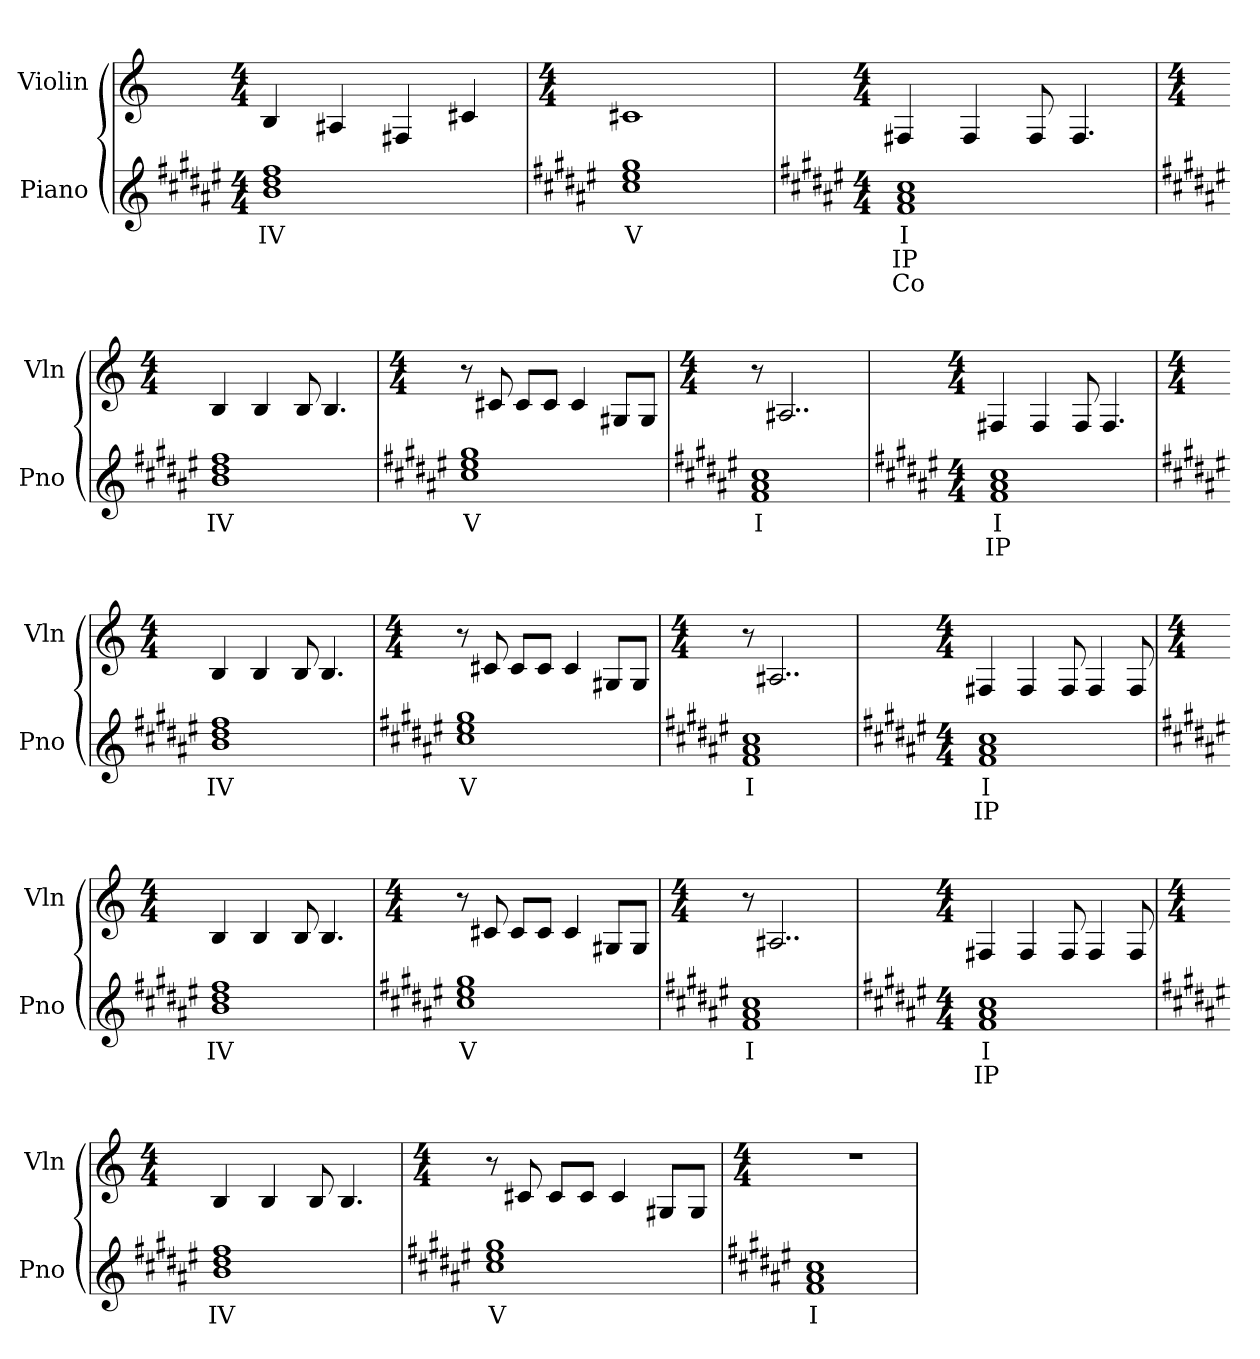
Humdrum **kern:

**kern	**text	**text	**text	**kern
*part2	*part2	*part2	*part2	*part1
*staff2	*staff2	*staff2	*staff2	*staff1
*I"Piano	*	*	*	*I"Violin
*I'Pno	*	*	*	*I'Vln
*k[f#c#g#d#a#e#]	*	*	*	*
*F#:	*	*	*	*
*M4/4	*	*	*	*M4/4
=	=	=	=	=
1b 1dd# 1ff#	IV	.	.	4B
.	.	.	.	4A#X
.	.	.	.	4F#X
.	.	.	.	4c#X
=	=	=	=	=
*k[f#c#g#d#a#e#]	*	*	*	*
*F#:	*	*	*	*
*	*	*	*	*M4/4
1cc# 1ee# 1gg#	V	.	.	1c#X
=	=	=	=	=
*k[f#c#g#d#a#e#]	*	*	*	*
*F#:	*	*	*	*
*M4/4	*	*	*	*M4/4
1f# 1a# 1cc#	I	IP	Co	4F#X
.	.	.	.	4F#
.	.	.	.	8F#
.	.	.	.	4.F#
=	=	=	=	=
*k[f#c#g#d#a#e#]	*	*	*	*
*F#:	*	*	*	*
*	*	*	*	*M4/4
1b 1dd# 1ff#	IV	.	.	4B
.	.	.	.	4B
.	.	.	.	8B
.	.	.	.	4.B
=	=	=	=	=
*k[f#c#g#d#a#e#]	*	*	*	*
*F#:	*	*	*	*
*	*	*	*	*M4/4
1cc# 1ee# 1gg#	V	.	.	8r
.	.	.	.	8c#X
.	.	.	.	8c#L
.	.	.	.	8c#J
.	.	.	.	4c#
.	.	.	.	8G#XL
.	.	.	.	8G#J
=	=	=	=	=
*k[f#c#g#d#a#e#]	*	*	*	*
*F#:	*	*	*	*
*	*	*	*	*M4/4
1f# 1a# 1cc#	I	.	.	8r
.	.	.	.	2..A#X
=	=	=	=	=
*k[f#c#g#d#a#e#]	*	*	*	*
*F#:	*	*	*	*
*M4/4	*	*	*	*M4/4
1f# 1a# 1cc#	I	IP	.	4F#X
.	.	.	.	4F#
.	.	.	.	8F#
.	.	.	.	4.F#
=	=	=	=	=
*k[f#c#g#d#a#e#]	*	*	*	*
*F#:	*	*	*	*
*	*	*	*	*M4/4
1b 1dd# 1ff#	IV	.	.	4B
.	.	.	.	4B
.	.	.	.	8B
.	.	.	.	4.B
=	=	=	=	=
*k[f#c#g#d#a#e#]	*	*	*	*
*F#:	*	*	*	*
*	*	*	*	*M4/4
1cc# 1ee# 1gg#	V	.	.	8r
.	.	.	.	8c#X
.	.	.	.	8c#L
.	.	.	.	8c#J
.	.	.	.	4c#
.	.	.	.	8G#XL
.	.	.	.	8G#J
=	=	=	=	=
*k[f#c#g#d#a#e#]	*	*	*	*
*F#:	*	*	*	*
*	*	*	*	*M4/4
1f# 1a# 1cc#	I	.	.	8r
.	.	.	.	2..A#X
=	=	=	=	=
*k[f#c#g#d#a#e#]	*	*	*	*
*F#:	*	*	*	*
*M4/4	*	*	*	*M4/4
1f# 1a# 1cc#	I	IP	.	4F#X
.	.	.	.	4F#
.	.	.	.	8F#
.	.	.	.	4F#
.	.	.	.	8F#
=	=	=	=	=
*k[f#c#g#d#a#e#]	*	*	*	*
*F#:	*	*	*	*
*	*	*	*	*M4/4
1b 1dd# 1ff#	IV	.	.	4B
.	.	.	.	4B
.	.	.	.	8B
.	.	.	.	4.B
=	=	=	=	=
*k[f#c#g#d#a#e#]	*	*	*	*
*F#:	*	*	*	*
*	*	*	*	*M4/4
1cc# 1ee# 1gg#	V	.	.	8r
.	.	.	.	8c#X
.	.	.	.	8c#L
.	.	.	.	8c#J
.	.	.	.	4c#
.	.	.	.	8G#XL
.	.	.	.	8G#J
=	=	=	=	=
*k[f#c#g#d#a#e#]	*	*	*	*
*F#:	*	*	*	*
*	*	*	*	*M4/4
1f# 1a# 1cc#	I	.	.	8r
.	.	.	.	2..A#X
=	=	=	=	=
*k[f#c#g#d#a#e#]	*	*	*	*
*F#:	*	*	*	*
*M4/4	*	*	*	*M4/4
1f# 1a# 1cc#	I	IP	.	4F#X
.	.	.	.	4F#
.	.	.	.	8F#
.	.	.	.	4F#
.	.	.	.	8F#
=	=	=	=	=
*k[f#c#g#d#a#e#]	*	*	*	*
*F#:	*	*	*	*
*	*	*	*	*M4/4
1b 1dd# 1ff#	IV	.	.	4B
.	.	.	.	4B
.	.	.	.	8B
.	.	.	.	4.B
=	=	=	=	=
*k[f#c#g#d#a#e#]	*	*	*	*
*F#:	*	*	*	*
*	*	*	*	*M4/4
1cc# 1ee# 1gg#	V	.	.	8r
.	.	.	.	8c#X
.	.	.	.	8c#L
.	.	.	.	8c#J
.	.	.	.	4c#
.	.	.	.	8G#XL
.	.	.	.	8G#J
=	=	=	=	=
*k[f#c#g#d#a#e#]	*	*	*	*
*F#:	*	*	*	*
*	*	*	*	*M4/4
1f# 1a# 1cc#	I	.	.	1r
=	=	=	=	=
*-	*-	*-	*-	*-
